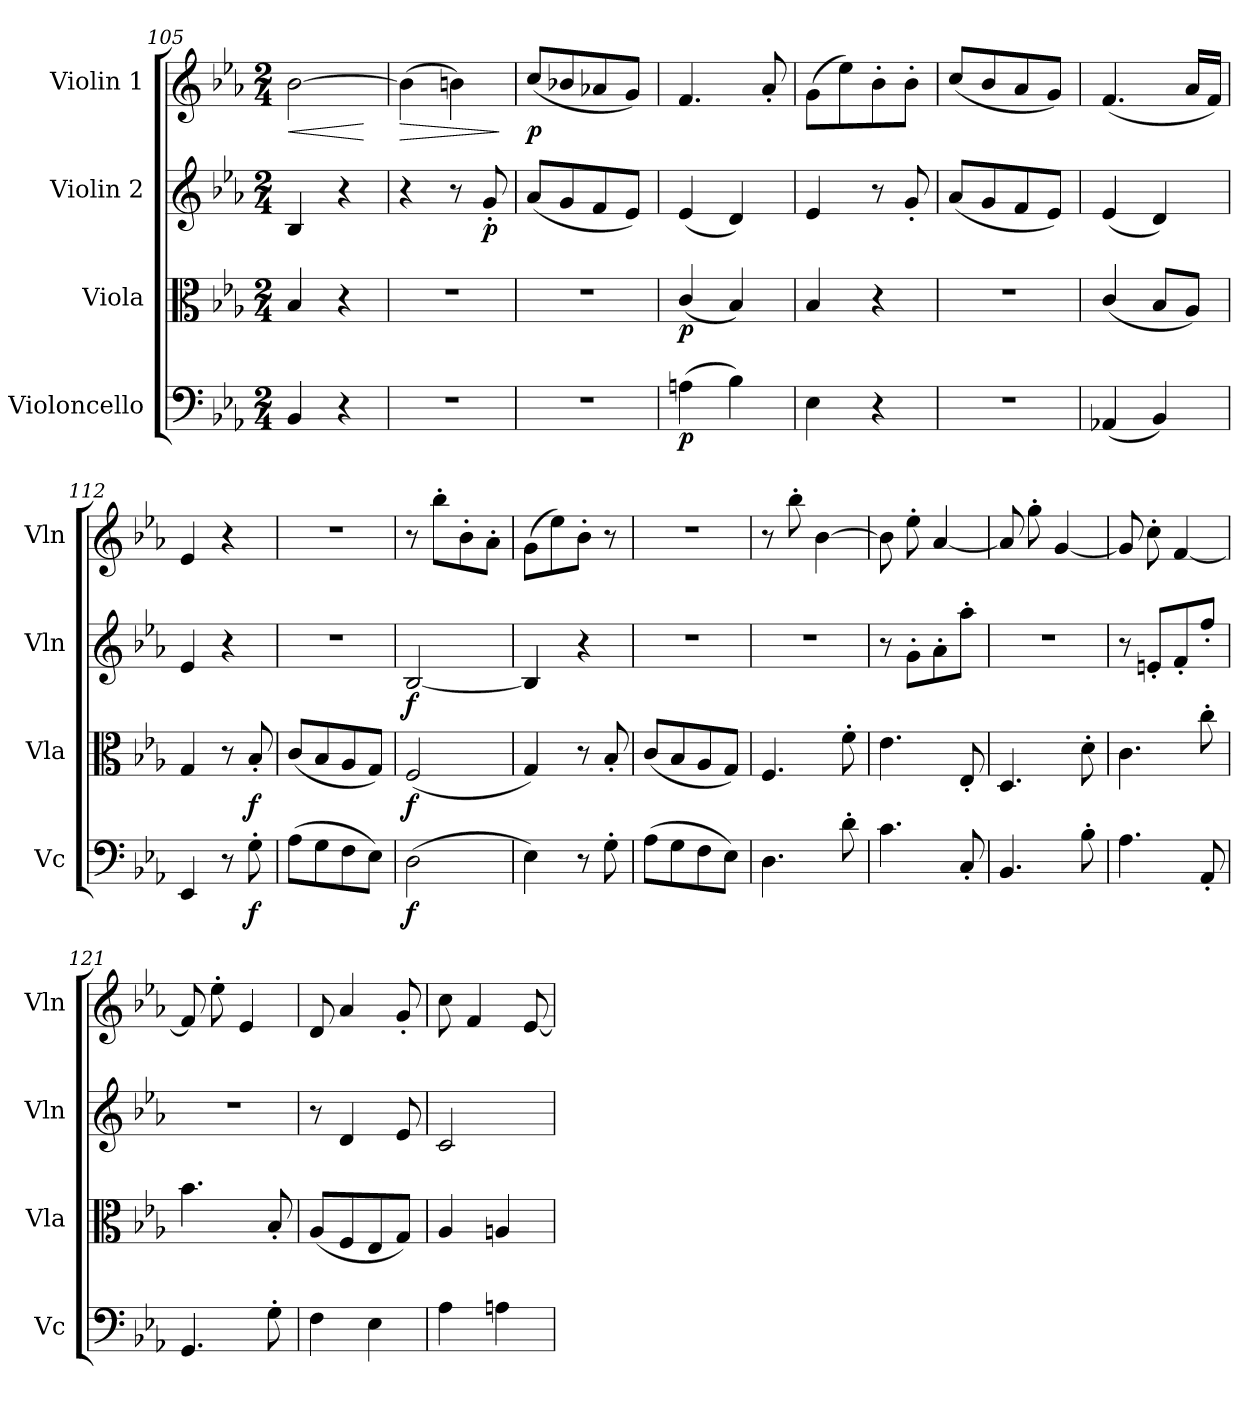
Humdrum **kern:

**kern	**dynam	**kern	**dynam	**kern	**dynam	**kern	**dynam
*part4	*part4	*part3	*part3	*part2	*part2	*part1	*part1
*staff4	*staff4	*staff3	*staff3	*staff2	*staff2	*staff1	*staff1
*I"Violoncello	*	*I"Viola	*	*I"Violin 2	*	*I"Violin 1	*
*I'Vc	*	*I'Vla	*	*I'Vln	*	*I'Vln	*
*clefF4	*	*clefC3	*	*clefG2	*	*clefG2	*
*k[b-e-a-]	*	*k[b-e-a-]	*	*k[b-e-a-]	*	*k[b-e-a-]	*
*M2/4	*	*M2/4	*	*M2/4	*	*M2/4	*
=105	=105	=105	=105	=105	=105	=105	=105
!	!	!	!	!	!	!	!LO:HP:b
4BB-/	.	4B-/	.	4B-/	.	[2b-\	<
4r	.	4r	.	4r	.	.	.
.	.	.	.	.	.	.	[
=106	=106	=106	=106	=106	=106	=106	=106
!	!	!	!	!	!	!	!LO:HP:b
2r	.	2r	.	4r	.	(4b-\]	>
.	.	.	.	8r	.	4bn\)	.
!	!	!	!	!	!LO:DY:b	!	!
.	.	.	.	8g'/	p	.	.
.	.	.	.	.	.	.	]
=107	=107	=107	=107	=107	=107	=107	=107
!	!	!	!	!	!	!	!LO:DY:b
2r	.	2r	.	(8a-/L	.	(8cc/L	p
.	.	.	.	8g/	.	8b-X/	.
.	.	.	.	8f/	.	8a-X/	.
.	.	.	.	8e-/J)	.	8g/J)	.
=108	=108	=108	=108	=108	=108	=108	=108
!	!LO:DY:b	!	!LO:DY:b	!	!	!	!
(4An\	p	(4c/	p	(4e-/	.	4.f/	.
4B-\)	.	4B-/)	.	4d/)	.	.	.
.	.	.	.	.	.	8a-'/	.
=109	=109	=109	=109	=109	=109	=109	=109
4E-\	.	4B-/	.	4e-/	.	(8g\L	.
.	.	.	.	.	.	8ee-\)	.
4r	.	4r	.	8r	.	8b-'\	.
.	.	.	.	8g'/	.	8b-'\J	.
=110	=110	=110	=110	=110	=110	=110	=110
2r	.	2r	.	(8a-/L	.	(8cc/L	.
.	.	.	.	8g/	.	8b-/	.
.	.	.	.	8f/	.	8a-/	.
.	.	.	.	8e-/J)	.	8g/J)	.
=111	=111	=111	=111	=111	=111	=111	=111
(4AA-X/	.	(<4c/	.	(4e-/	.	(4.f/	.
4BB-/)	.	8B-/L	.	4d/)	.	.	.
.	.	8A-/J)	.	.	.	16a-/LL	.
.	.	.	.	.	.	16f/JJ)	.
=112	=112	=112	=112	=112	=112	=112	=112
4EE-/	.	4G/	.	4e-/	.	4e-/	.
8r	.	8r	.	4r	.	4r	.
!	!LO:DY:b	!	!LO:DY:b	!	!	!	!
8G'\	f	8B-'/	f	.	.	.	.
!!LO:LB:g=z
=113	=113	=113	=113	=113	=113	=113	=113
(8A-\L	.	(8c/L	.	2r	.	2r	.
8G\	.	8B-/	.	.	.	.	.
8F\	.	8A-/	.	.	.	.	.
8E-\J)	.	8G/J)	.	.	.	.	.
=114	=114	=114	=114	=114	=114	=114	=114
!	!LO:DY:b	!	!LO:DY:b	!	!LO:DY:b	!	!
(2D\	f	(2F/	f	[2B-/	f	8r	.
.	.	.	.	.	.	8bb-'\L	.
.	.	.	.	.	.	8b-'\	.
.	.	.	.	.	.	8a-'\J	.
=115	=115	=115	=115	=115	=115	=115	=115
4E-\)	.	4G/)	.	4B-/]	.	(8g\L	.
.	.	.	.	.	.	8ee-\)	.
8r	.	8r	.	4r	.	8b-'\J	.
8G'\	.	8B-'/	.	.	.	8r	.
=116	=116	=116	=116	=116	=116	=116	=116
(8A-\L	.	(8c/L	.	2r	.	2r	.
8G\	.	8B-/	.	.	.	.	.
8F\	.	8A-/	.	.	.	.	.
8E-\J)	.	8G/J)	.	.	.	.	.
=117	=117	=117	=117	=117	=117	=117	=117
4.D\	.	4.F/	.	2r	.	8r	.
.	.	.	.	.	.	8bb-'\	.
.	.	.	.	.	.	[4b-\	.
8d'\	.	8f'\	.	.	.	.	.
=118	=118	=118	=118	=118	=118	=118	=118
4.c\	.	4.e-\	.	8r	.	8b-\]	.
.	.	.	.	8g'\L	.	8ee-'\	.
.	.	.	.	8a-'\	.	[4a-/	.
8C'/	.	8E-'/	.	8aa-'\J	.	.	.
=119	=119	=119	=119	=119	=119	=119	=119
4.BB-/	.	4.D/	.	2r	.	8a-/]	.
.	.	.	.	.	.	8gg'\	.
.	.	.	.	.	.	[4g/	.
8B-'\	.	8d'\	.	.	.	.	.
=120	=120	=120	=120	=120	=120	=120	=120
4.A-\	.	4.c\	.	8r	.	8g/]	.
.	.	.	.	8en'/L	.	8cc'\	.
.	.	.	.	8f'/	.	[4f/	.
8AA-'/	.	8cc'\	.	8ff'/J	.	.	.
!!LO:LB:g=z
=121	=121	=121	=121	=121	=121	=121	=121
4.GG/	.	4.b-\	.	2r	.	8f/]	.
.	.	.	.	.	.	8ee-'\	.
.	.	.	.	.	.	4e-/	.
8G'\	.	8B-'/	.	.	.	.	.
=122	=122	=122	=122	=122	=122	=122	=122
4F\	.	(8A-/L	.	8r	.	8d/	.
.	.	8F/	.	4d/	.	4a-/	.
4E-\	.	8E-/	.	.	.	.	.
.	.	8G/J)	.	8e-/	.	8g'/	.
=123	=123	=123	=123	=123	=123	=123	=123
4A-\	.	4A-/	.	2c/	.	8cc\	.
.	.	.	.	.	.	4f/	.
4An\	.	4An/	.	.	.	.	.
.	.	.	.	.	.	[8e-/	.
=	=	=	=	=	=	=	=
*-	*-	*-	*-	*-	*-	*-	*-
